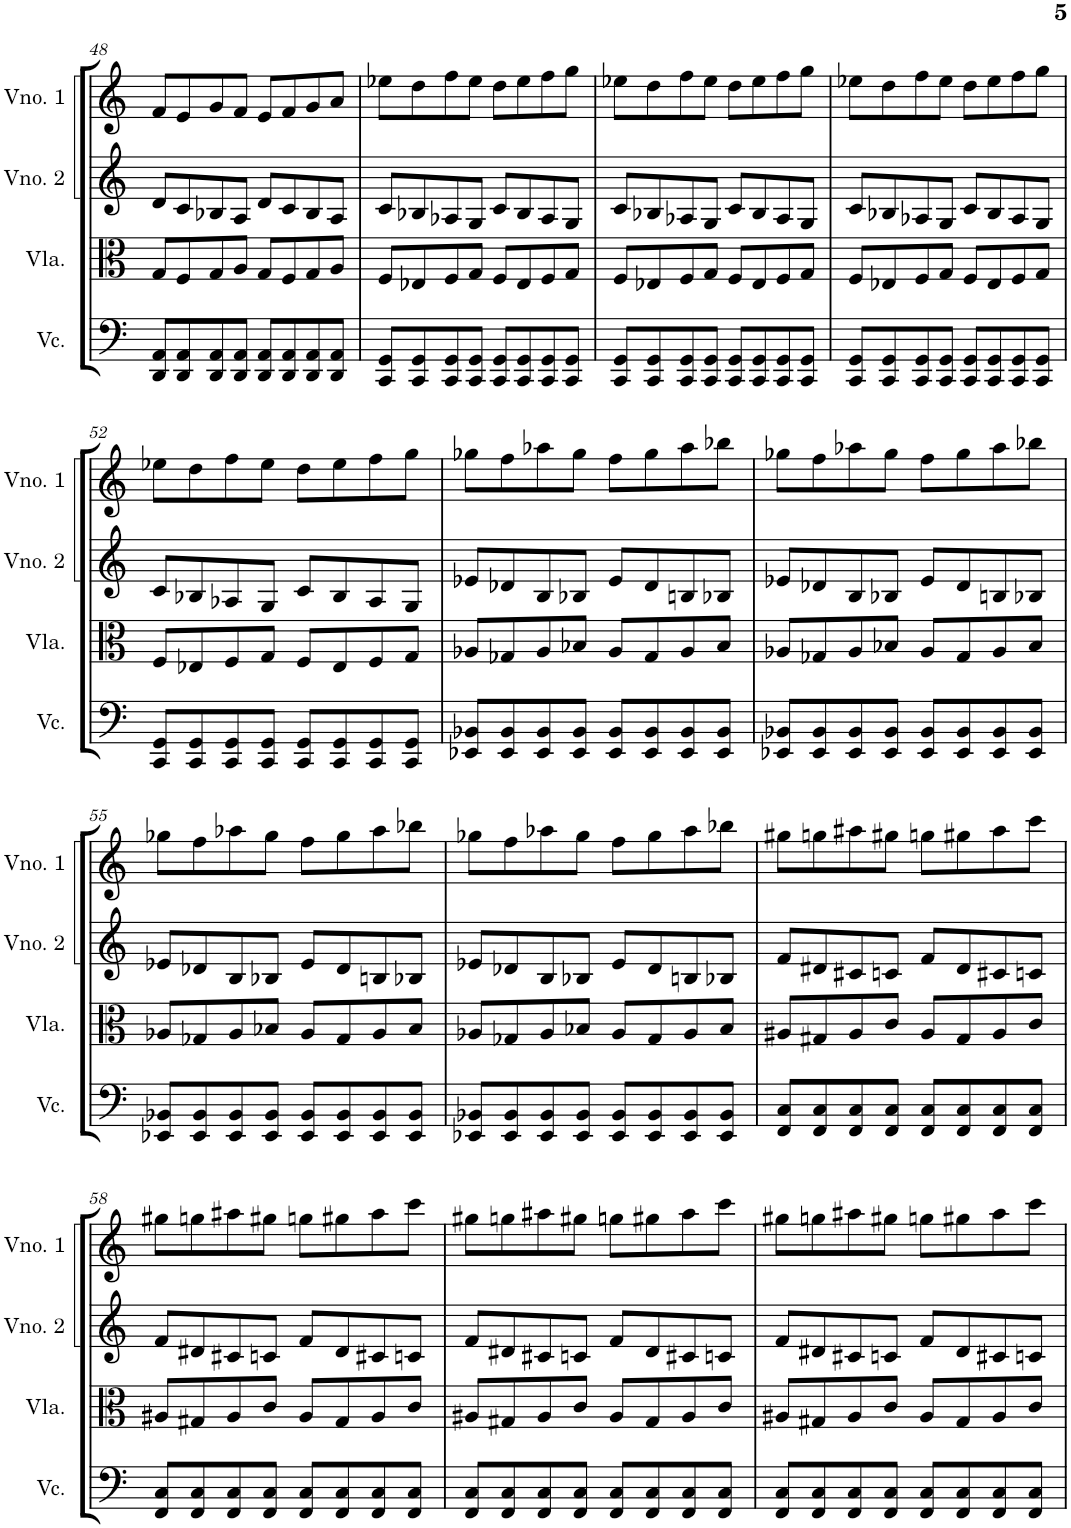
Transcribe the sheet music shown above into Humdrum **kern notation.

**kern	**kern	**kern	**kern
*part4	*part3	*part2	*part1
*staff4	*staff3	*staff2	*staff1
*I"Violoncelo	*I"Viola	*I"Violino 2	*I"Violino 1
*I'Vc.	*I'Vla.	*I'Vno. 2	*I'Vno. 1
!!LO:PB:g=z
*clefF4	*clefC3	*clefG2	*clefG2
*k[]	*k[]	*k[]	*k[]
*M4/4	*M4/4	*M4/4	*M4/4
=48	=48	=48	=48
8DD/ 8AA/L	8G/L	8d/L	8f/L
8DD/ 8AA/	8F/	8c/	8e/
8DD/ 8AA/	8G/	8B-X/	8g/
8DD/ 8AA/J	8A/J	8A/J	8f/J
8DD/ 8AA/L	8G/L	8d/L	8e/L
8DD/ 8AA/	8F/	8c/	8f/
8DD/ 8AA/	8G/	8B-/	8g/
8DD/ 8AA/J	8A/J	8A/J	8a/J
=49	=49	=49	=49
8CC/ 8GG/L	8F/L	8c/L	8ee-X\L
8CC/ 8GG/	8E-X/	8B-X/	8dd\
8CC/ 8GG/	8F/	8A-X/	8ff\
8CC/ 8GG/J	8G/J	8G/J	8ee-\J
8CC/ 8GG/L	8F/L	8c/L	8dd\L
8CC/ 8GG/	8E-/	8B-/	8ee-\
8CC/ 8GG/	8F/	8A-/	8ff\
8CC/ 8GG/J	8G/J	8G/J	8gg\J
=50	=50	=50	=50
8CC/ 8GG/L	8F/L	8c/L	8ee-X\L
8CC/ 8GG/	8E-X/	8B-X/	8dd\
8CC/ 8GG/	8F/	8A-X/	8ff\
8CC/ 8GG/J	8G/J	8G/J	8ee-\J
8CC/ 8GG/L	8F/L	8c/L	8dd\L
8CC/ 8GG/	8E-/	8B-/	8ee-\
8CC/ 8GG/	8F/	8A-/	8ff\
8CC/ 8GG/J	8G/J	8G/J	8gg\J
=51	=51	=51	=51
8CC/ 8GG/L	8F/L	8c/L	8ee-X\L
8CC/ 8GG/	8E-X/	8B-X/	8dd\
8CC/ 8GG/	8F/	8A-X/	8ff\
8CC/ 8GG/J	8G/J	8G/J	8ee-\J
8CC/ 8GG/L	8F/L	8c/L	8dd\L
8CC/ 8GG/	8E-/	8B-/	8ee-\
8CC/ 8GG/	8F/	8A-/	8ff\
8CC/ 8GG/J	8G/J	8G/J	8gg\J
!!LO:LB:g=z
=52	=52	=52	=52
8CC/ 8GG/L	8F/L	8c/L	8ee-X\L
8CC/ 8GG/	8E-X/	8B-X/	8dd\
8CC/ 8GG/	8F/	8A-X/	8ff\
8CC/ 8GG/J	8G/J	8G/J	8ee-\J
8CC/ 8GG/L	8F/L	8c/L	8dd\L
8CC/ 8GG/	8E-/	8B-/	8ee-\
8CC/ 8GG/	8F/	8A-/	8ff\
8CC/ 8GG/J	8G/J	8G/J	8gg\J
=53	=53	=53	=53
8EE-X/ 8BB-X/L	8A-X/L	8e-X/L	8gg-X\L
8EE-/ 8BB-/	8G-X/	8d-X/	8ff\
8EE-/ 8BB-/	8A-/	8B/	8aa-X\
8EE-/ 8BB-/J	8B-X/J	8B-X/J	8gg-\J
8EE-/ 8BB-/L	8A-/L	8e-/L	8ff\L
8EE-/ 8BB-/	8G-/	8d-/	8gg-\
8EE-/ 8BB-/	8A-/	8Bn/	8aa-\
8EE-/ 8BB-/J	8B-/J	8B-X/J	8bb-X\J
=54	=54	=54	=54
8EE-X/ 8BB-X/L	8A-X/L	8e-X/L	8gg-X\L
8EE-/ 8BB-/	8G-X/	8d-X/	8ff\
8EE-/ 8BB-/	8A-/	8B/	8aa-X\
8EE-/ 8BB-/J	8B-X/J	8B-X/J	8gg-\J
8EE-/ 8BB-/L	8A-/L	8e-/L	8ff\L
8EE-/ 8BB-/	8G-/	8d-/	8gg-\
8EE-/ 8BB-/	8A-/	8Bn/	8aa-\
8EE-/ 8BB-/J	8B-/J	8B-X/J	8bb-X\J
!!LO:LB:g=z
=55	=55	=55	=55
8EE-X/ 8BB-X/L	8A-X/L	8e-X/L	8gg-X\L
8EE-/ 8BB-/	8G-X/	8d-X/	8ff\
8EE-/ 8BB-/	8A-/	8B/	8aa-X\
8EE-/ 8BB-/J	8B-X/J	8B-X/J	8gg-\J
8EE-/ 8BB-/L	8A-/L	8e-/L	8ff\L
8EE-/ 8BB-/	8G-/	8d-/	8gg-\
8EE-/ 8BB-/	8A-/	8Bn/	8aa-\
8EE-/ 8BB-/J	8B-/J	8B-X/J	8bb-X\J
=56	=56	=56	=56
8EE-X/ 8BB-X/L	8A-X/L	8e-X/L	8gg-X\L
8EE-/ 8BB-/	8G-X/	8d-X/	8ff\
8EE-/ 8BB-/	8A-/	8B/	8aa-X\
8EE-/ 8BB-/J	8B-X/J	8B-X/J	8gg-\J
8EE-/ 8BB-/L	8A-/L	8e-/L	8ff\L
8EE-/ 8BB-/	8G-/	8d-/	8gg-\
8EE-/ 8BB-/	8A-/	8Bn/	8aa-\
8EE-/ 8BB-/J	8B-/J	8B-X/J	8bb-X\J
=57	=57	=57	=57
8FF/ 8C/L	8A#X/L	8f/L	8gg#X\L
8FF/ 8C/	8G#X/	8d#X/	8ggn\
8FF/ 8C/	8A#/	8c#X/	8aa#X\
8FF/ 8C/J	8c/J	8cn/J	8gg#X\J
8FF/ 8C/L	8A#/L	8f/L	8ggn\L
8FF/ 8C/	8G#/	8d#/	8gg#X\
8FF/ 8C/	8A#/	8c#X/	8aa#\
8FF/ 8C/J	8c/J	8cn/J	8ccc\J
!!LO:LB:g=z
=58	=58	=58	=58
8FF/ 8C/L	8A#X/L	8f/L	8gg#X\L
8FF/ 8C/	8G#X/	8d#X/	8ggn\
8FF/ 8C/	8A#/	8c#X/	8aa#X\
8FF/ 8C/J	8c/J	8cn/J	8gg#X\J
8FF/ 8C/L	8A#/L	8f/L	8ggn\L
8FF/ 8C/	8G#/	8d#/	8gg#X\
8FF/ 8C/	8A#/	8c#X/	8aa#\
8FF/ 8C/J	8c/J	8cn/J	8ccc\J
=59	=59	=59	=59
8FF/ 8C/L	8A#X/L	8f/L	8gg#X\L
8FF/ 8C/	8G#X/	8d#X/	8ggn\
8FF/ 8C/	8A#/	8c#X/	8aa#X\
8FF/ 8C/J	8c/J	8cn/J	8gg#X\J
8FF/ 8C/L	8A#/L	8f/L	8ggn\L
8FF/ 8C/	8G#/	8d#/	8gg#X\
8FF/ 8C/	8A#/	8c#X/	8aa#\
8FF/ 8C/J	8c/J	8cn/J	8ccc\J
=60	=60	=60	=60
8FF/ 8C/L	8A#X/L	8f/L	8gg#X\L
8FF/ 8C/	8G#X/	8d#X/	8ggn\
8FF/ 8C/	8A#/	8c#X/	8aa#X\
8FF/ 8C/J	8c/J	8cn/J	8gg#X\J
8FF/ 8C/L	8A#/L	8f/L	8ggn\L
8FF/ 8C/	8G#/	8d#/	8gg#X\
8FF/ 8C/	8A#/	8c#X/	8aa#\
8FF/ 8C/J	8c/J	8cn/J	8ccc\J
=	=	=	=
*-	*-	*-	*-
